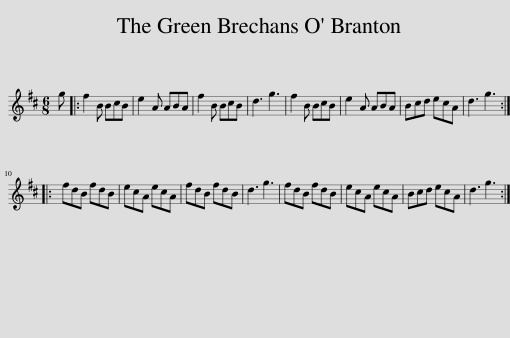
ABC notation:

X:1
L:1/8
M:6/8
I:linebreak $
K:Bmin
V:1 treble
V:1
 g |: f2 B BcB | e2 A ABA | f2 B BcB | d3 g3 | %5
 f2 B BcB | e2 A ABA | Bcd ecA | d3 g3 ::$ fdB fdB | %10
 ecA ecA | fdB fdB | d3 g3 | fdB fdB | ecA ecA | %15
 Bcd ecA | d3 g3 :| %17
